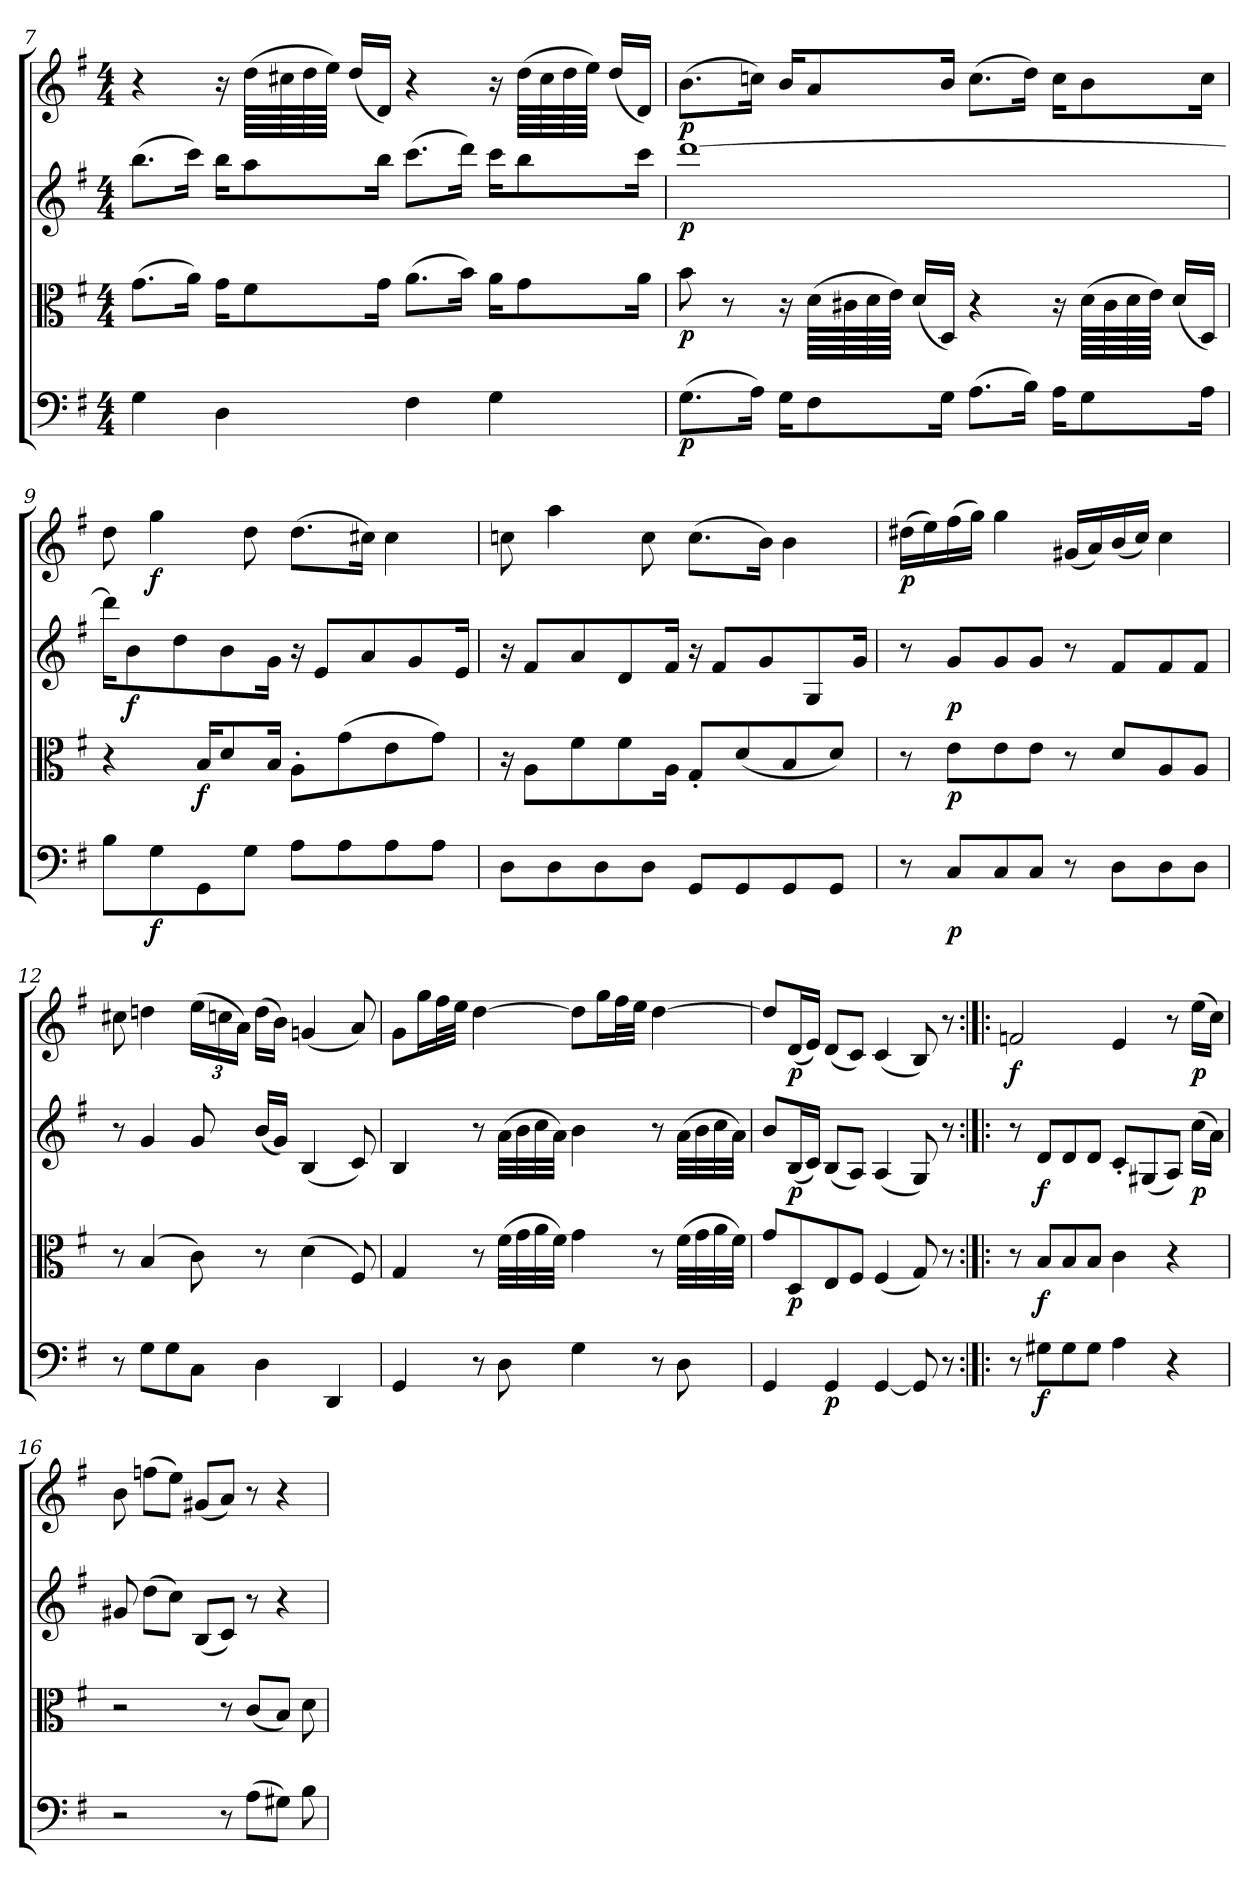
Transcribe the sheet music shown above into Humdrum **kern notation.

**kern	**dynam	**kern	**dynam	**kern	**dynam	**kern	**dynam
*part4	*part4	*part3	*part3	*part2	*part2	*part1	*part1
*staff4	*staff4	*staff3	*staff3	*staff2	*staff2	*staff1	*staff1
*clefF4	*	*clefC3	*	*clefG2	*	*clefG2	*
*k[f#]	*	*k[f#]	*	*k[f#]	*	*k[f#]	*
*e:	*	*e:	*	*e:	*	*e:	*
*M4/4	*	*M4/4	*	*M4/4	*	*M4/4	*
=7	=7	=7	=7	=7	=7	=7	=7
4G\	.	(8.g\L	.	(8.bb\L	.	4r	.
.	.	16a\Jk)	.	16ccc\Jk)	.	.	.
4D\	.	16g\KL	.	16bb\KL	.	16r	.
.	.	8f#\	.	8aa\	.	(64dd\LLLL	.
.	.	.	.	.	.	64cc#X\	.
.	.	.	.	.	.	64dd\	.
.	.	.	.	.	.	64ee\JJJJ)	.
.	.	.	.	.	.	(16dd/LL	.
.	.	16g\Jk	.	16bb\Jk	.	16d/JJ)	.
4F#\	.	(8.a\L	.	(8.ccc\L	.	4r	.
.	.	16b\Jk)	.	16ddd\Jk)	.	.	.
4G\	.	16a\KL	.	16ccc\KL	.	16r	.
.	.	8g\	.	8bb\	.	(64dd\LLLL	.
.	.	.	.	.	.	64cc#\	.
.	.	.	.	.	.	64dd\	.
.	.	.	.	.	.	64ee\JJJJ)	.
.	.	.	.	.	.	(16dd/LL	.
.	.	16a\Jk	.	16ccc\Jk	.	16d/JJ)	.
=8	=8	=8	=8	=8	=8	=8	=8
(8.G\L	p	8b\	p	[1ddd\	p	(8.b\L	p
.	.	8r	.	.	.	.	.
16A\Jk)	.	.	.	.	.	16ccn\Jk)	.
16G\KL	.	16r	.	.	.	16b/KL	.
8F#\	.	(64d\LLLL	.	.	.	8a/	.
.	.	64c#X\	.	.	.	.	.
.	.	64d\	.	.	.	.	.
.	.	64e\JJJJ)	.	.	.	.	.
.	.	(16d/LL	.	.	.	.	.
16G\Jk	.	16D/JJ)	.	.	.	16b/Jk	.
(8.A\L	.	4r	.	.	.	(8.cc\L	.
16B\Jk)	.	.	.	.	.	16dd\Jk)	.
16A\KL	.	16r	.	.	.	16cc\KL	.
8G\	.	(64d\LLLL	.	.	.	8b\	.
.	.	64c#\	.	.	.	.	.
.	.	64d\	.	.	.	.	.
.	.	64e\JJJJ)	.	.	.	.	.
.	.	(16d/LL	.	.	.	.	.
16A\Jk	.	16D/JJ)	.	.	.	16cc\Jk	.
=9	=9	=9	=9	=9	=9	=9	=9
8B\L	.	4r	.	16ddd\KL]	.	8dd\	.
.	.	.	.	8b\	f	.	.
8G\	f	.	.	.	.	4gg\	f
.	.	.	.	8dd\	.	.	.
8GG\	.	16B/KL	f	.	.	.	.
.	.	8d/	.	8b\	.	.	.
8G\J	.	.	.	.	.	8dd\	.
.	.	16B/Jk	.	16g\Jk	.	.	.
8A\L	.	8A'\L	.	16r	.	(8.dd\L	.
.	.	.	.	8e/L	.	.	.
8A\	.	(8g\	.	.	.	.	.
.	.	.	.	8a/	.	16cc#X\Jk)	.
8A\	.	8e\	.	.	.	4cc#\	.
.	.	.	.	8g/	.	.	.
8A\J	.	8g\J)	.	.	.	.	.
.	.	.	.	16e/Jk	.	.	.
=10	=10	=10	=10	=10	=10	=10	=10
8D\L	.	16r	.	16r	.	8ccn\	.
.	.	8A\L	.	8f#/L	.	.	.
8D\	.	.	.	.	.	4aa\	.
.	.	8f#\	.	8a/	.	.	.
8D\	.	.	.	.	.	.	.
.	.	8f#\	.	8d/	.	.	.
8D\J	.	.	.	.	.	8cc\	.
.	.	16A\Jk	.	16f#/Jk	.	.	.
8GG/L	.	8G'/L	.	16r	.	(8.cc\L	.
.	.	.	.	8f#/L	.	.	.
8GG/	.	(8d/	.	.	.	.	.
.	.	.	.	8g/	.	16b\Jk)	.
8GG/	.	8B/	.	.	.	4b\	.
.	.	.	.	8G/	.	.	.
8GG/J	.	8d/J)	.	.	.	.	.
.	.	.	.	16g/Jk	.	.	.
=11	=11	=11	=11	=11	=11	=11	=11
8r	.	8r	.	8r	.	(16dd#X\LL	p
.	.	.	.	.	.	16ee\)	.
8C/L	p	8e\L	p	8g/L	p	(16ff#\	.
.	.	.	.	.	.	16gg\JJ)	.
8C/	.	8e\	.	8g/	.	4gg\	.
8C/J	.	8e\J	.	8g/J	.	.	.
8r	.	8r	.	8r	.	(16g#X/LL	.
.	.	.	.	.	.	16a/)	.
8D\L	.	8d/L	.	8f#/L	.	(16b/	.
.	.	.	.	.	.	16cc/JJ)	.
8D\	.	8A/	.	8f#/	.	4cc\	.
8D\J	.	8A/J	.	8f#/J	.	.	.
=12	=12	=12	=12	=12	=12	=12	=12
8r	.	8r	.	8r	.	8cc#X\	.
8G\L	.	(4B/	.	4g/	.	4ddn\	.
8G\	.	.	.	.	.	.	.
8C\J	.	8c\)	.	8g/	.	(24ee\LL	.
.	.	.	.	.	.	24ccn\	.
.	.	.	.	.	.	24a\JJ)	.
4D\	.	8r	.	(16b/LL	.	(16dd\LL	.
.	.	.	.	16g/JJ)	.	16b\JJ)	.
.	.	(4d\	.	(4B/	.	(4gn/	.
4DD/	.	.	.	.	.	.	.
.	.	8F#/)	.	8c/)	.	8a/)	.
=13	=13	=13	=13	=13	=13	=13	=13
4GG/	.	4G/	.	4B/	.	8g\L	.
.	.	.	.	.	.	16gg\L	.
.	.	.	.	.	.	32ff#\L	.
.	.	.	.	.	.	32ee\JJJ	.
8r	.	8r	.	8r	.	[4dd\	.
8D\	.	(32f#\LLL	.	(32a\LLL	.	.	.
.	.	32g\	.	32b\	.	.	.
.	.	32a\	.	32cc\	.	.	.
.	.	32f#\JJJ)	.	32a\JJJ)	.	.	.
4G\	.	4g\	.	4b\	.	8dd\L]	.
.	.	.	.	.	.	16gg\L	.
.	.	.	.	.	.	32ff#\L	.
.	.	.	.	.	.	32ee\JJJ	.
8r	.	8r	.	8r	.	[4dd\	.
8D\	.	(32f#\LLL	.	(32a\LLL	.	.	.
.	.	32g\	.	32b\	.	.	.
.	.	32a\	.	32cc\	.	.	.
.	.	32f#\JJJ)	.	32a\JJJ)	.	.	.
=14	=14	=14	=14	=14	=14	=14	=14
4GG/	.	8g\L	.	8b/L	.	8dd/L]	.
.	.	8D/	p	(16B/L	p	(16d/L	p
.	.	.	.	16c/JJ)	.	16e/JJ)	.
4GG/	p	8E/	.	(8B/L	.	(8d/L	.
.	.	8F#/J	.	8A/J)	.	8c/J)	.
[4GG/	.	(4F#/	.	(4A/	.	(4c/	.
8GG/]	.	8G/)	.	8G/)	.	8B/)	.
8r	.	8r	.	8r	.	8r	.
=15:|!|:	=15:|!|:	=15:|!|:	=15:|!|:	=15:|!|:	=15:|!|:	=15:|!|:	=15:|!|:
8r	.	8r	.	8r	.	2fn/	f
8G#X\L	f	8B/L	f	8d/L	f	.	.
8G#\	.	8B/	.	8d/	.	.	.
8G#\J	.	8B/J	.	8d/J	.	.	.
4A\	.	4c\	.	8c'/L	.	4e/	.
.	.	.	.	(8G#X/	.	.	.
4r	.	4r	.	8A/J)	.	8r	.
.	.	.	.	(16cc\LL	p	(16ee\LL	p
.	.	.	.	16a\JJ)	.	16cc\JJ)	.
=16	=16	=16	=16	=16	=16	=16	=16
2r	.	2r	.	8g#X/	.	8b\	.
.	.	.	.	(8dd\L	.	(8ffn\L	.
.	.	.	.	8cc\J)	.	8ee\J)	.
.	.	.	.	(8B/L	.	(8g#X/L	.
8r	.	8r	.	8c/J)	.	8a/J)	.
(8A\L	.	(8c/L	.	8r	.	8r	.
8G#X\J)	.	8B/J)	.	4r	.	4r	.
8B\	.	8d\	.	.	.	.	.
=	=	=	=	=	=	=	=
*-	*-	*-	*-	*-	*-	*-	*-
